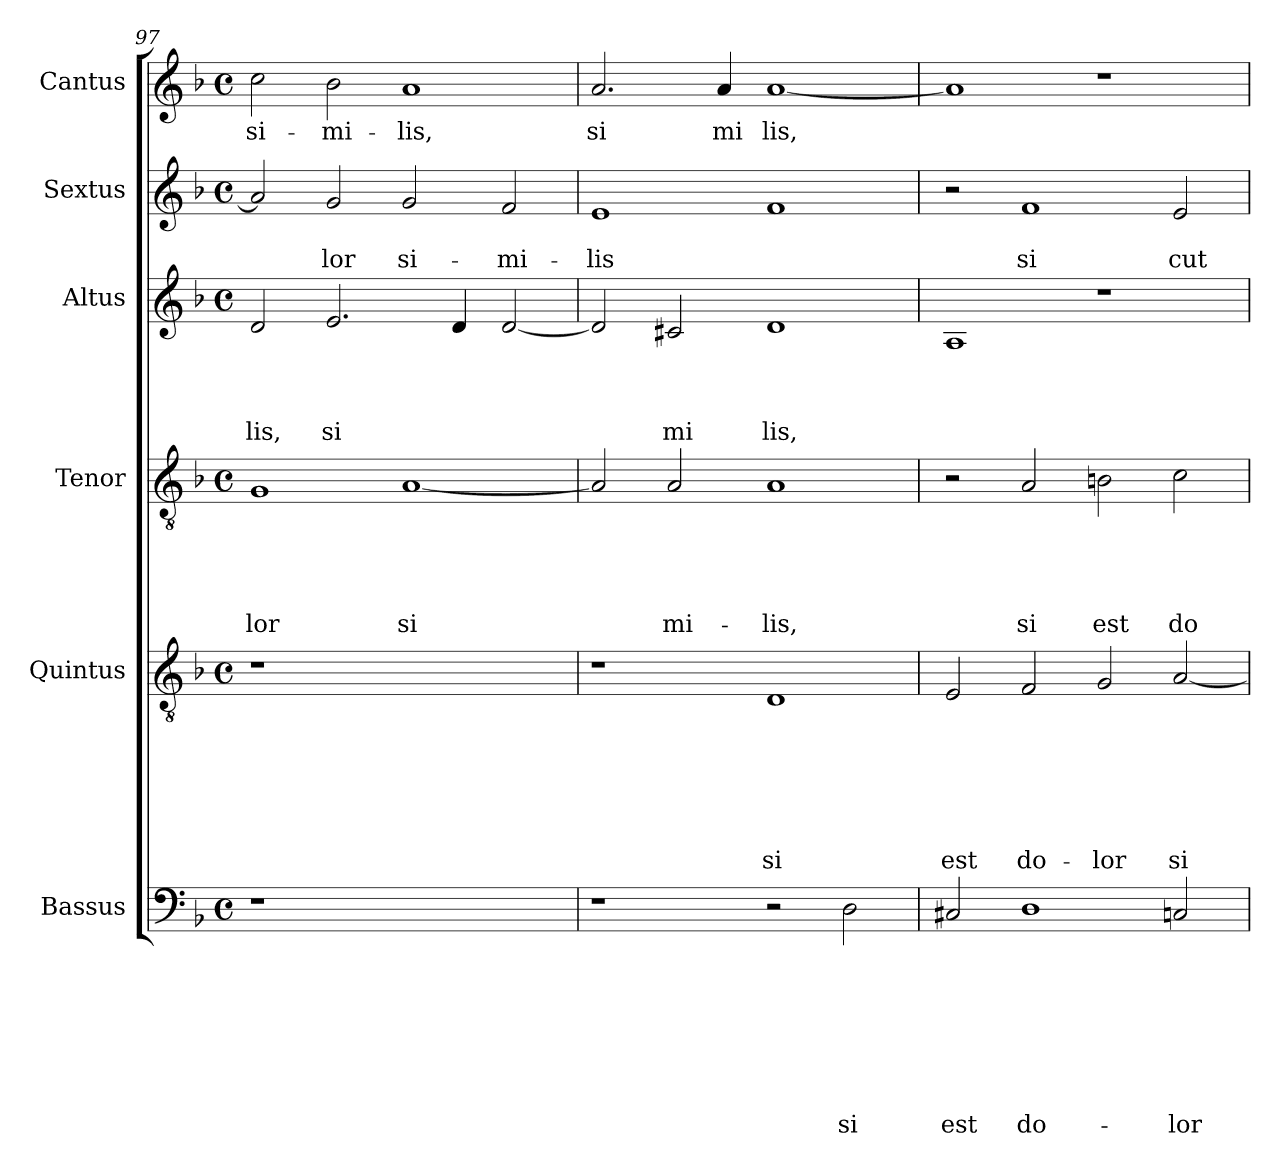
**kern	**text	**text	**text	**text	**text	**text	**text	**text	**kern	**text	**text	**text	**text	**text	**text	**text	**kern	**text	**text	**text	**text	**text	**kern	**text	**text	**text	**text	**kern	**text	**text	**kern	**text
*part6	*part6	*part6	*part6	*part6	*part6	*part6	*part6	*part6	*part5	*part5	*part5	*part5	*part5	*part5	*part5	*part5	*part4	*part4	*part4	*part4	*part4	*part4	*part3	*part3	*part3	*part3	*part3	*part2	*part2	*part2	*part1	*part1
*staff6	*staff6	*staff6	*staff6	*staff6	*staff6	*staff6	*staff6	*staff6	*staff5	*staff5	*staff5	*staff5	*staff5	*staff5	*staff5	*staff5	*staff4	*staff4	*staff4	*staff4	*staff4	*staff4	*staff3	*staff3	*staff3	*staff3	*staff3	*staff2	*staff2	*staff2	*staff1	*staff1
*I"Bassus	*	*	*	*	*	*	*	*	*I"Quintus	*	*	*	*	*	*	*	*I"Tenor	*	*	*	*	*	*I"Altus	*	*	*	*	*I"Sextus	*	*	*I"Cantus	*
*clefF4	*	*	*	*	*	*	*	*	*clefGv2	*	*	*	*	*	*	*	*clefGv2	*	*	*	*	*	*clefG2	*	*	*	*	*clefG2	*	*	*clefG2	*
*k[b-]	*	*	*	*	*	*	*	*	*k[b-]	*	*	*	*	*	*	*	*k[b-]	*	*	*	*	*	*k[b-]	*	*	*	*	*k[b-]	*	*	*k[b-]	*
*F:	*	*	*	*	*	*	*	*	*F:	*	*	*	*	*	*	*	*F:	*	*	*	*	*	*F:	*	*	*	*	*F:	*	*	*F:	*
*M4/4	*	*	*	*	*	*	*	*	*M4/4	*	*	*	*	*	*	*	*M4/4	*	*	*	*	*	*M4/4	*	*	*	*	*M4/4	*	*	*M4/4	*
*met(c)	*	*	*	*	*	*	*	*	*met(c)	*	*	*	*	*	*	*	*met(c)	*	*	*	*	*	*met(c)	*	*	*	*	*met(c)	*	*	*met(c)	*
=97	=97	=97	=97	=97	=97	=97	=97	=97	=97	=97	=97	=97	=97	=97	=97	=97	=97	=97	=97	=97	=97	=97	=97	=97	=97	=97	=97	=97	=97	=97	=97	=97
!	!	!	!	!	!	!	!	!	!	!	!	!	!	!	!	!	!	!	!	!	!	!LO:LY:b	!	!	!	!	!LO:LY:b	!	!	!	!	!LO:LY:b
1r	.	.	.	.	.	.	.	.	1r	.	.	.	.	.	.	.	1G	.	.	.	.	lor	2d/	.	.	.	lis,	2a/]	.	.	2cc\	si-
!	!	!	!	!	!	!	!	!	!	!	!	!	!	!	!	!	!	!	!	!	!	!	!	!	!	!	!LO:LY:b	!	!	!LO:LY:b	!	!LO:LY:b
.	.	.	.	.	.	.	.	.	.	.	.	.	.	.	.	.	.	.	.	.	.	.	2.e/	.	.	.	si	2g/	.	-lor	2b-\	-mi-
!	!	!	!	!	!	!	!	!	!	!	!	!	!	!	!	!	!	!	!	!	!	!LO:LY:b	!	!	!	!	!	!	!	!LO:LY:b	!	!LO:LY:b
1ryy	.	.	.	.	.	.	.	.	1ryy	.	.	.	.	.	.	.	[<1A	.	.	.	.	si	.	.	.	.	.	2g/	.	si-	1a	-lis,
.	.	.	.	.	.	.	.	.	.	.	.	.	.	.	.	.	.	.	.	.	.	.	4d/	.	.	.	.	.	.	.	.	.
!	!	!	!	!	!	!	!	!	!	!	!	!	!	!	!	!	!	!	!	!	!	!	!	!	!	!	!	!	!	!LO:LY:b	!	!
.	.	.	.	.	.	.	.	.	.	.	.	.	.	.	.	.	.	.	.	.	.	.	[<2d/	.	.	.	.	2f/	.	-mi-	.	.
!!LO:LB:g=z
=98	=98	=98	=98	=98	=98	=98	=98	=98	=98	=98	=98	=98	=98	=98	=98	=98	=98	=98	=98	=98	=98	=98	=98	=98	=98	=98	=98	=98	=98	=98	=98	=98
!	!	!	!	!	!	!	!	!	!	!	!	!	!	!	!	!	!	!	!	!	!	!	!	!	!	!	!	!	!	!LO:LY:b	!	!LO:LY:b
1r	.	.	.	.	.	.	.	.	1r	.	.	.	.	.	.	.	2A/]	.	.	.	.	.	2d/]	.	.	.	.	1e	.	-lis	2.a/	si
!	!	!	!	!	!	!	!	!	!	!	!	!	!	!	!	!	!	!	!	!	!	!LO:LY:b	!	!	!	!	!LO:LY:b	!	!	!	!	!
.	.	.	.	.	.	.	.	.	.	.	.	.	.	.	.	.	2A/	.	.	.	.	mi-	2c#X/	.	.	.	mi	.	.	.	.	.
!	!	!	!	!	!	!	!	!	!	!	!	!	!	!	!	!	!	!	!	!	!	!	!	!	!	!	!	!	!	!	!	!LO:LY:b
.	.	.	.	.	.	.	.	.	.	.	.	.	.	.	.	.	.	.	.	.	.	.	.	.	.	.	.	.	.	.	4a/	mi
!	!	!	!	!	!	!	!	!	!	!	!	!	!	!	!	!LO:LY:b	!	!	!	!	!	!LO:LY:b	!	!	!	!	!LO:LY:b	!	!	!	!	!LO:LY:b
2r	.	.	.	.	.	.	.	.	1D	.	.	.	.	.	.	si	1A	.	.	.	.	-lis,	1d	.	.	.	lis,	1f	.	.	[<1a	lis,
!	!	!	!	!	!	!	!	!LO:LY:b	!	!	!	!	!	!	!	!	!	!	!	!	!	!	!	!	!	!	!	!	!	!	!	!
2D\	.	.	.	.	.	.	.	si	.	.	.	.	.	.	.	.	.	.	.	.	.	.	.	.	.	.	.	.	.	.	.	.
=99	=99	=99	=99	=99	=99	=99	=99	=99	=99	=99	=99	=99	=99	=99	=99	=99	=99	=99	=99	=99	=99	=99	=99	=99	=99	=99	=99	=99	=99	=99	=99	=99
!	!	!	!	!	!	!	!	!LO:LY:b	!	!	!	!	!	!	!	!LO:LY:b	!	!	!	!	!	!	!	!	!	!	!	!	!	!	!	!
2C#X/	.	.	.	.	.	.	.	est	2E/	.	.	.	.	.	.	est	2r	.	.	.	.	.	1A	.	.	.	.	2r	.	.	1a]	.
!	!	!	!	!	!	!	!	!LO:LY:b	!	!	!	!	!	!	!	!LO:LY:b	!	!	!	!	!	!LO:LY:b	!	!	!	!	!	!	!	!LO:LY:b	!	!
1D	.	.	.	.	.	.	.	do-	2F/	.	.	.	.	.	.	do-	2A/	.	.	.	.	si	.	.	.	.	.	1f	.	si	.	.
!	!	!	!	!	!	!	!	!	!	!	!	!	!	!	!	!LO:LY:b	!	!	!	!	!	!LO:LY:b	!	!	!	!	!	!	!	!	!	!
.	.	.	.	.	.	.	.	.	2G/	.	.	.	.	.	.	-lor	2Bn\	.	.	.	.	est	1r	.	.	.	.	.	.	.	1r	.
!	!	!	!	!	!	!	!	!LO:LY:b	!	!	!	!	!	!	!	!LO:LY:b	!	!	!	!	!	!LO:LY:b	!	!	!	!	!	!	!	!LO:LY:b	!	!
2Cn/	.	.	.	.	.	.	.	-lor	[<2A/	.	.	.	.	.	.	si-	2c\	.	.	.	.	do-	.	.	.	.	.	2e/	.	cut	.	.
=	=	=	=	=	=	=	=	=	=	=	=	=	=	=	=	=	=	=	=	=	=	=	=	=	=	=	=	=	=	=	=	=
*-	*-	*-	*-	*-	*-	*-	*-	*-	*-	*-	*-	*-	*-	*-	*-	*-	*-	*-	*-	*-	*-	*-	*-	*-	*-	*-	*-	*-	*-	*-	*-	*-
